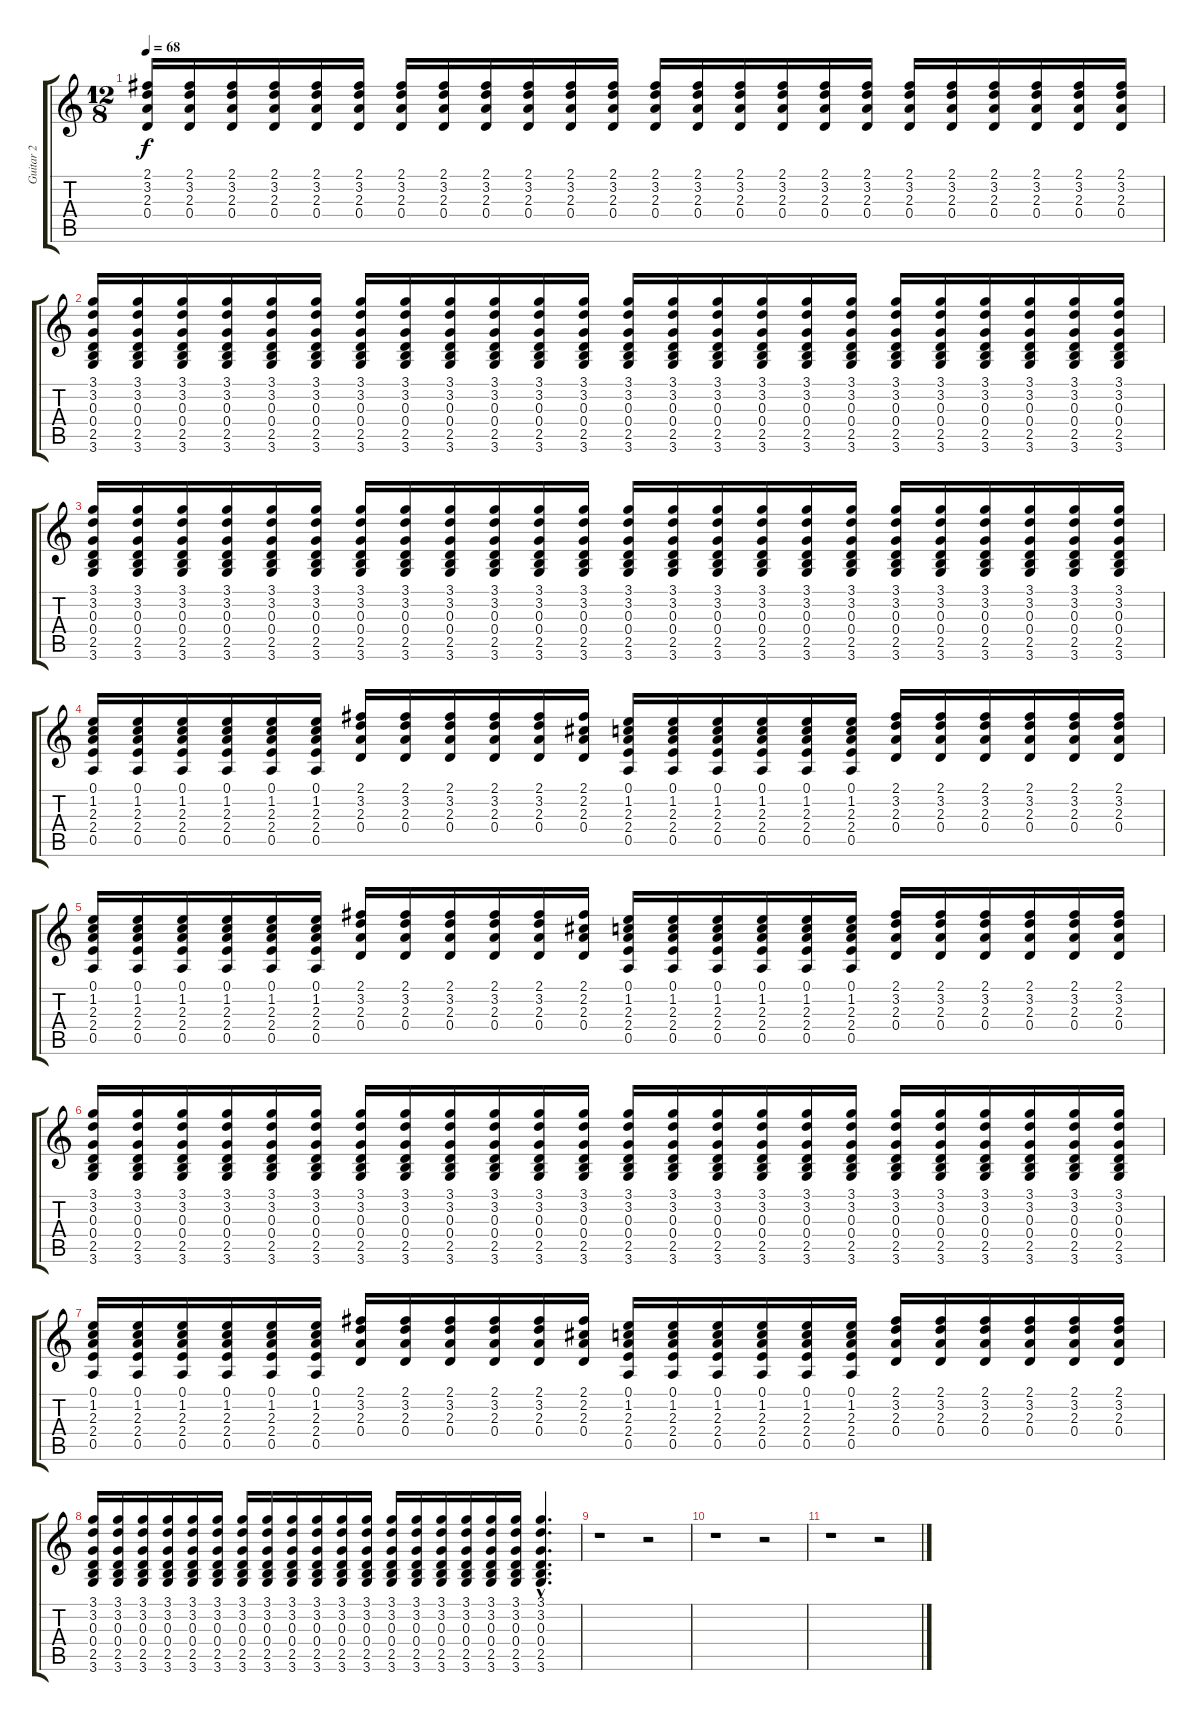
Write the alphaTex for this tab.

\track ("Guitar 2" "Guitar 2") {instrument acousticguitarsteel}
\staff {score tabs}
\tuning (E4 B3 G3 D3 A2 E2) {hide}
\ts (12 8)
\tempo 68
\clef g2
\ks c
(2.1 3.2 2.3 0.4).16{dy f} (2.1 3.2 2.3 0.4).16 (2.1 3.2 2.3 0.4).16 (2.1 3.2 2.3 0.4).16 (2.1 3.2 2.3 0.4).16 (2.1 3.2 2.3 0.4).16 (2.1 3.2 2.3 0.4).16 (2.1 3.2 2.3 0.4).16 (2.1 3.2 2.3 0.4).16 (2.1 3.2 2.3 0.4).16 (2.1 3.2 2.3 0.4).16 (2.1 3.2 2.3 0.4).16 (2.1 3.2 2.3 0.4).16 (2.1 3.2 2.3 0.4).16 (2.1 3.2 2.3 0.4).16 (2.1 3.2 2.3 0.4).16 (2.1 3.2 2.3 0.4).16 (2.1 3.2 2.3 0.4).16 (2.1 3.2 2.3 0.4).16 (2.1 3.2 2.3 0.4).16 (2.1 3.2 2.3 0.4).16 (2.1 3.2 2.3 0.4).16 (2.1 3.2 2.3 0.4).16 (2.1 3.2 2.3 0.4).16 |
(3.1 3.2 0.3 0.4 2.5 3.6).16 (3.1 3.2 0.3 0.4 2.5 3.6).16 (3.1 3.2 0.3 0.4 2.5 3.6).16 (3.1 3.2 0.3 0.4 2.5 3.6).16 (3.1 3.2 0.3 0.4 2.5 3.6).16 (3.1 3.2 0.3 0.4 2.5 3.6).16 (3.1 3.2 0.3 0.4 2.5 3.6).16 (3.1 3.2 0.3 0.4 2.5 3.6).16 (3.1 3.2 0.3 0.4 2.5 3.6).16 (3.1 3.2 0.3 0.4 2.5 3.6).16 (3.1 3.2 0.3 0.4 2.5 3.6).16 (3.1 3.2 0.3 0.4 2.5 3.6).16 (3.1 3.2 0.3 0.4 2.5 3.6).16 (3.1 3.2 0.3 0.4 2.5 3.6).16 (3.1 3.2 0.3 0.4 2.5 3.6).16 (3.1 3.2 0.3 0.4 2.5 3.6).16 (3.1 3.2 0.3 0.4 2.5 3.6).16 (3.1 3.2 0.3 0.4 2.5 3.6).16 (3.1 3.2 0.3 0.4 2.5 3.6).16 (3.1 3.2 0.3 0.4 2.5 3.6).16 (3.1 3.2 0.3 0.4 2.5 3.6).16 (3.1 3.2 0.3 0.4 2.5 3.6).16 (3.1 3.2 0.3 0.4 2.5 3.6).16 (3.1 3.2 0.3 0.4 2.5 3.6).16 |
(3.1 3.2 0.3 0.4 2.5 3.6).16 (3.1 3.2 0.3 0.4 2.5 3.6).16 (3.1 3.2 0.3 0.4 2.5 3.6).16 (3.1 3.2 0.3 0.4 2.5 3.6).16 (3.1 3.2 0.3 0.4 2.5 3.6).16 (3.1 3.2 0.3 0.4 2.5 3.6).16 (3.1 3.2 0.3 0.4 2.5 3.6).16 (3.1 3.2 0.3 0.4 2.5 3.6).16 (3.1 3.2 0.3 0.4 2.5 3.6).16 (3.1 3.2 0.3 0.4 2.5 3.6).16 (3.1 3.2 0.3 0.4 2.5 3.6).16 (3.1 3.2 0.3 0.4 2.5 3.6).16 (3.1 3.2 0.3 0.4 2.5 3.6).16 (3.1 3.2 0.3 0.4 2.5 3.6).16 (3.1 3.2 0.3 0.4 2.5 3.6).16 (3.1 3.2 0.3 0.4 2.5 3.6).16 (3.1 3.2 0.3 0.4 2.5 3.6).16 (3.1 3.2 0.3 0.4 2.5 3.6).16 (3.1 3.2 0.3 0.4 2.5 3.6).16 (3.1 3.2 0.3 0.4 2.5 3.6).16 (3.1 3.2 0.3 0.4 2.5 3.6).16 (3.1 3.2 0.3 0.4 2.5 3.6).16 (3.1 3.2 0.3 0.4 2.5 3.6).16 (3.1 3.2 0.3 0.4 2.5 3.6).16 |
(0.1 1.2 2.3 2.4 0.5).16 (0.1 1.2 2.3 2.4 0.5).16 (0.1 1.2 2.3 2.4 0.5).16 (0.1 1.2 2.3 2.4 0.5).16 (0.1 1.2 2.3 2.4 0.5).16 (0.1 1.2 2.3 2.4 0.5).16 (2.1 3.2 2.3 0.4).16 (2.1 3.2 2.3 0.4).16 (2.1 3.2 2.3 0.4).16 (2.1 3.2 2.3 0.4).16 (2.1 3.2 2.3 0.4).16 (2.1 2.2 2.3 0.4).16 (0.1 1.2 2.3 2.4 0.5).16 (0.1 1.2 2.3 2.4 0.5).16 (0.1 1.2 2.3 2.4 0.5).16 (0.1 1.2 2.3 2.4 0.5).16 (0.1 1.2 2.3 2.4 0.5).16 (0.1 1.2 2.3 2.4 0.5).16 (2.1 3.2 2.3 0.4).16 (2.1 3.2 2.3 0.4).16 (2.1 3.2 2.3 0.4).16 (2.1 3.2 2.3 0.4).16 (2.1 3.2 2.3 0.4).16 (2.1 3.2 2.3 0.4).16 |
(0.1 1.2 2.3 2.4 0.5).16 (0.1 1.2 2.3 2.4 0.5).16 (0.1 1.2 2.3 2.4 0.5).16 (0.1 1.2 2.3 2.4 0.5).16 (0.1 1.2 2.3 2.4 0.5).16 (0.1 1.2 2.3 2.4 0.5).16 (2.1 3.2 2.3 0.4).16 (2.1 3.2 2.3 0.4).16 (2.1 3.2 2.3 0.4).16 (2.1 3.2 2.3 0.4).16 (2.1 3.2 2.3 0.4).16 (2.1 2.2 2.3 0.4).16 (0.1 1.2 2.3 2.4 0.5).16 (0.1 1.2 2.3 2.4 0.5).16 (0.1 1.2 2.3 2.4 0.5).16 (0.1 1.2 2.3 2.4 0.5).16 (0.1 1.2 2.3 2.4 0.5).16 (0.1 1.2 2.3 2.4 0.5).16 (2.1 3.2 2.3 0.4).16 (2.1 3.2 2.3 0.4).16 (2.1 3.2 2.3 0.4).16 (2.1 3.2 2.3 0.4).16 (2.1 3.2 2.3 0.4).16 (2.1 3.2 2.3 0.4).16 |
(3.1 3.2 0.3 0.4 2.5 3.6).16 (3.1 3.2 0.3 0.4 2.5 3.6).16 (3.1 3.2 0.3 0.4 2.5 3.6).16 (3.1 3.2 0.3 0.4 2.5 3.6).16 (3.1 3.2 0.3 0.4 2.5 3.6).16 (3.1 3.2 0.3 0.4 2.5 3.6).16 (3.1 3.2 0.3 0.4 2.5 3.6).16 (3.1 3.2 0.3 0.4 2.5 3.6).16 (3.1 3.2 0.3 0.4 2.5 3.6).16 (3.1 3.2 0.3 0.4 2.5 3.6).16 (3.1 3.2 0.3 0.4 2.5 3.6).16 (3.1 3.2 0.3 0.4 2.5 3.6).16 (3.1 3.2 0.3 0.4 2.5 3.6).16 (3.1 3.2 0.3 0.4 2.5 3.6).16 (3.1 3.2 0.3 0.4 2.5 3.6).16 (3.1 3.2 0.3 0.4 2.5 3.6).16 (3.1 3.2 0.3 0.4 2.5 3.6).16 (3.1 3.2 0.3 0.4 2.5 3.6).16 (3.1 3.2 0.3 0.4 2.5 3.6).16 (3.1 3.2 0.3 0.4 2.5 3.6).16 (3.1 3.2 0.3 0.4 2.5 3.6).16 (3.1 3.2 0.3 0.4 2.5 3.6).16 (3.1 3.2 0.3 0.4 2.5 3.6).16 (3.1 3.2 0.3 0.4 2.5 3.6).16 |
(0.1 1.2 2.3 2.4 0.5).16 (0.1 1.2 2.3 2.4 0.5).16 (0.1 1.2 2.3 2.4 0.5).16 (0.1 1.2 2.3 2.4 0.5).16 (0.1 1.2 2.3 2.4 0.5).16 (0.1 1.2 2.3 2.4 0.5).16 (2.1 3.2 2.3 0.4).16 (2.1 3.2 2.3 0.4).16 (2.1 3.2 2.3 0.4).16 (2.1 3.2 2.3 0.4).16 (2.1 3.2 2.3 0.4).16 (2.1 2.2 2.3 0.4).16 (0.1 1.2 2.3 2.4 0.5).16 (0.1 1.2 2.3 2.4 0.5).16 (0.1 1.2 2.3 2.4 0.5).16 (0.1 1.2 2.3 2.4 0.5).16 (0.1 1.2 2.3 2.4 0.5).16 (0.1 1.2 2.3 2.4 0.5).16 (2.1 3.2 2.3 0.4).16 (2.1 3.2 2.3 0.4).16 (2.1 3.2 2.3 0.4).16 (2.1 3.2 2.3 0.4).16 (2.1 3.2 2.3 0.4).16 (2.1 3.2 2.3 0.4).16 |
(3.1 3.2 0.3 0.4 2.5 3.6).16 (3.1 3.2 0.3 0.4 2.5 3.6).16 (3.1 3.2 0.3 0.4 2.5 3.6).16 (3.1 3.2 0.3 0.4 2.5 3.6).16 (3.1 3.2 0.3 0.4 2.5 3.6).16 (3.1 3.2 0.3 0.4 2.5 3.6).16 (3.1 3.2 0.3 0.4 2.5 3.6).16 (3.1 3.2 0.3 0.4 2.5 3.6).16 (3.1 3.2 0.3 0.4 2.5 3.6).16 (3.1 3.2 0.3 0.4 2.5 3.6).16 (3.1 3.2 0.3 0.4 2.5 3.6).16 (3.1 3.2 0.3 0.4 2.5 3.6).16 (3.1 3.2 0.3 0.4 2.5 3.6).16 (3.1 3.2 0.3 0.4 2.5 3.6).16 (3.1 3.2 0.3 0.4 2.5 3.6).16 (3.1 3.2 0.3 0.4 2.5 3.6).16 (3.1 3.2 0.3 0.4 2.5 3.6).16 (3.1 3.2 0.3 0.4 2.5 3.6).16 (3.1{hac} 3.2{hac} 0.3{hac} 0.4{hac} 2.5{hac} 3.6{hac}).4{d} |
r.1 r.2 |
r.1 r.2 |
r.1 r.2
